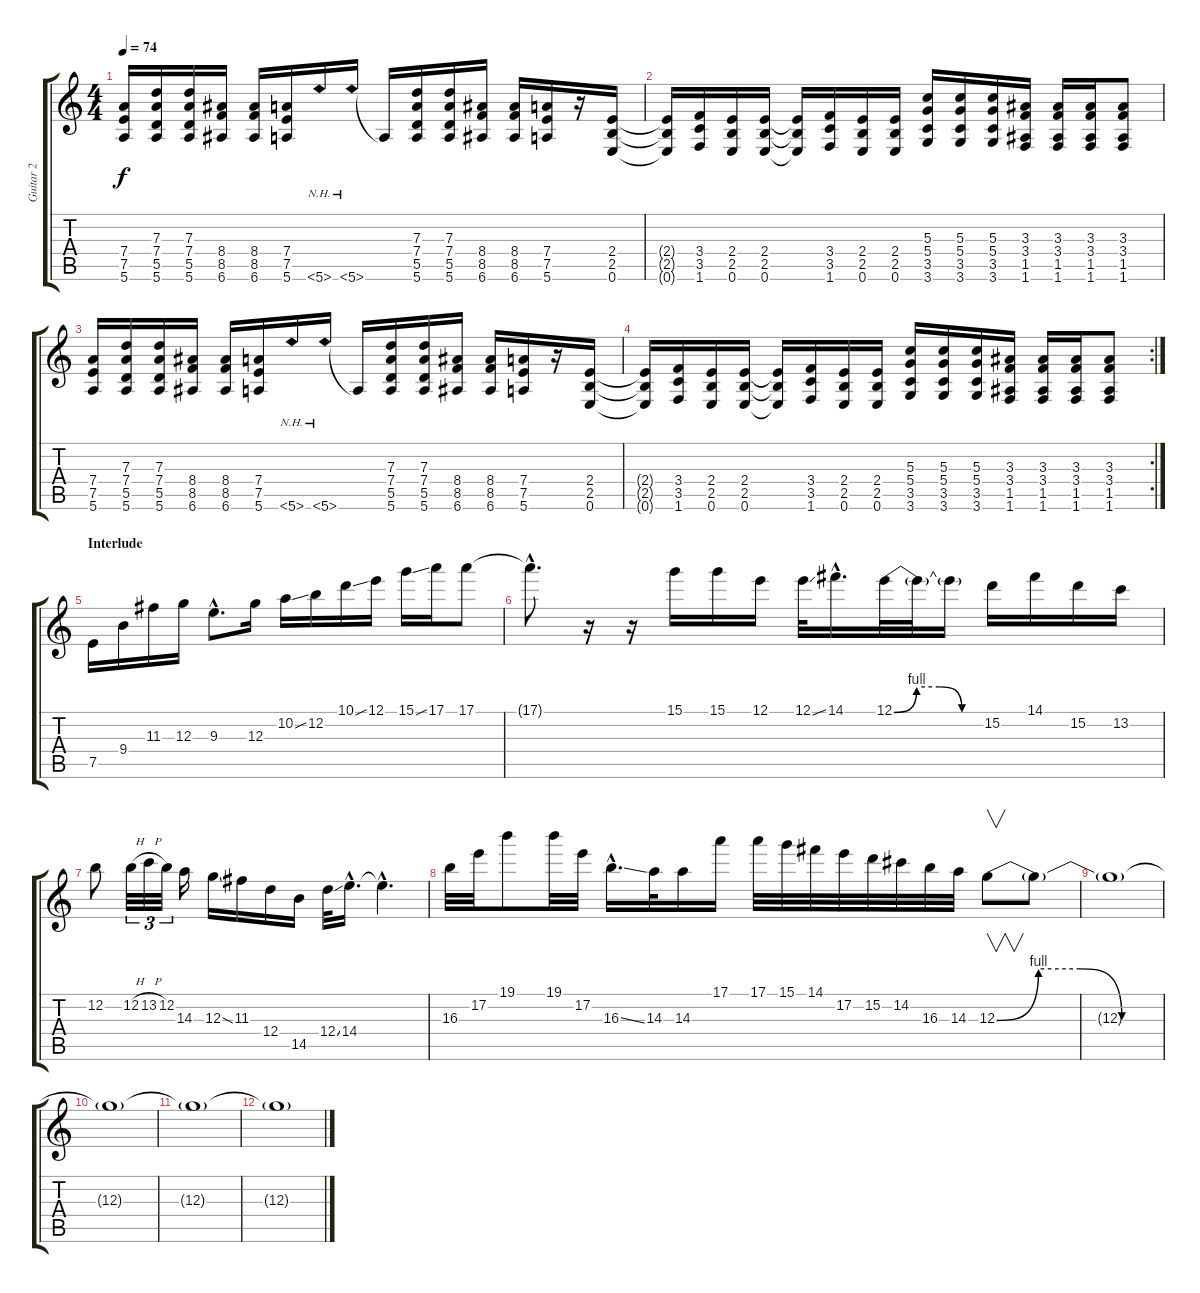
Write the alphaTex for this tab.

\track ("Guitar 2" "Guitar 2") {instrument overdrivenguitar}
\staff {score tabs}
\tuning (E4 B3 G3 D3 A2 E2) {hide}
\ts (4 4)
\tempo 74
\clef g2
\ks c
(7.4{t} 7.5{t} 5.6{t}).16{dy f} (7.3 7.4 5.5 5.6).16 (7.3 7.4 5.5 5.6).16 (8.4 8.5 6.6).16 (8.4 8.5 6.6).16 (7.4 7.5 5.6).16 5.6{nh}.16 5.6{nh}.16 5.6{t}.16 (7.3 7.4 5.5 5.6).16 (7.3 7.4 5.5 5.6).16 (8.4 8.5 6.6).16 (8.4 8.5 6.6).16 (7.4 7.5 5.6).16 r.16 (2.4 2.5 0.6).16 |
(2.4{t} 2.5{t} 0.6{t}).16 (3.4 3.5 1.6).16 (2.4 2.5 0.6).16 (2.4 2.5 0.6).16 (2.4{t} 2.5{t} 0.6{t}).16 (3.4 3.5 1.6).16 (2.4 2.5 0.6).16 (2.4 2.5 0.6).16 (5.3 5.4 3.5 3.6).16 (5.3 5.4 3.5 3.6).16 (5.3 5.4 3.5 3.6).16 (3.3 3.4 1.5 1.6).16 (3.3 3.4 1.5 1.6).16 (3.3 3.4 1.5 1.6).16 (3.3 3.4 1.5 1.6).8 |
(7.4 7.5 5.6).16 (7.3 7.4 5.5 5.6).16 (7.3 7.4 5.5 5.6).16 (8.4 8.5 6.6).16 (8.4 8.5 6.6).16 (7.4 7.5 5.6).16 5.6{nh}.16 5.6{nh}.16 5.6{t}.16 (7.3 7.4 5.5 5.6).16 (7.3 7.4 5.5 5.6).16 (8.4 8.5 6.6).16 (8.4 8.5 6.6).16 (7.4 7.5 5.6).16 r.16 (2.4 2.5 0.6).16 |
\rc 2
(2.4{t} 2.5{t} 0.6{t}).16 (3.4 3.5 1.6).16 (2.4 2.5 0.6).16 (2.4 2.5 0.6).16 (2.4{t} 2.5{t} 0.6{t}).16 (3.4 3.5 1.6).16 (2.4 2.5 0.6).16 (2.4 2.5 0.6).16 (5.3 5.4 3.5 3.6).16 (5.3 5.4 3.5 3.6).16 (5.3 5.4 3.5 3.6).16 (3.3 3.4 1.5 1.6).16 (3.3 3.4 1.5 1.6).16 (3.3 3.4 1.5 1.6).16 (3.3 3.4 1.5 1.6).8 |
\section ("" "Interlude")
7.5.16 9.4.16 11.3.16 12.3.16 9.3{hac}.8{d} 12.3.16 10.2{ss}.16 12.2.16 10.1{ss}.16 12.1.16 15.1{ss}.16 17.1.16 17.1.8 |
17.1{hac t}.8{d} r.16 r.16 15.1.16 15.1.16 12.1.16 12.1{ss}.32 14.1{hac}.16{d} 12.1{be (custom 0 0 15 4 30 4 45 0 60 0)}.32 12.1{t}.32 12.1{t}.16 15.2.16 14.1.16 15.2.16 13.2.16 |
12.2.8 12.2{h}.32{tu (3 2)} 13.2{h}.32{tu (3 2)} 12.2.32{tu (3 2)} 14.3.16 12.3{ss}.16 11.3.16 12.4.16 14.5.16 12.4{ss}.32 14.4{hac}.16{d} 14.4{hac t}.4{d} |
16.3.32 17.2.32 19.1.8 19.1.32 17.2.32 16.3{ss hac}.16{d} 14.3.32 14.3.16 17.1.16 17.1.32 15.1.32 14.1.32 17.2.32 15.2.32 14.2.32 16.3.32 14.3.32 12.3{be (custom 0 0 15 4 30 4 45 0 60 0)}.8{v} 12.3{t}.8 |
12.3{t}.1 |
12.3{t}.1 |
12.3{t}.1 |
12.3{t}.1
